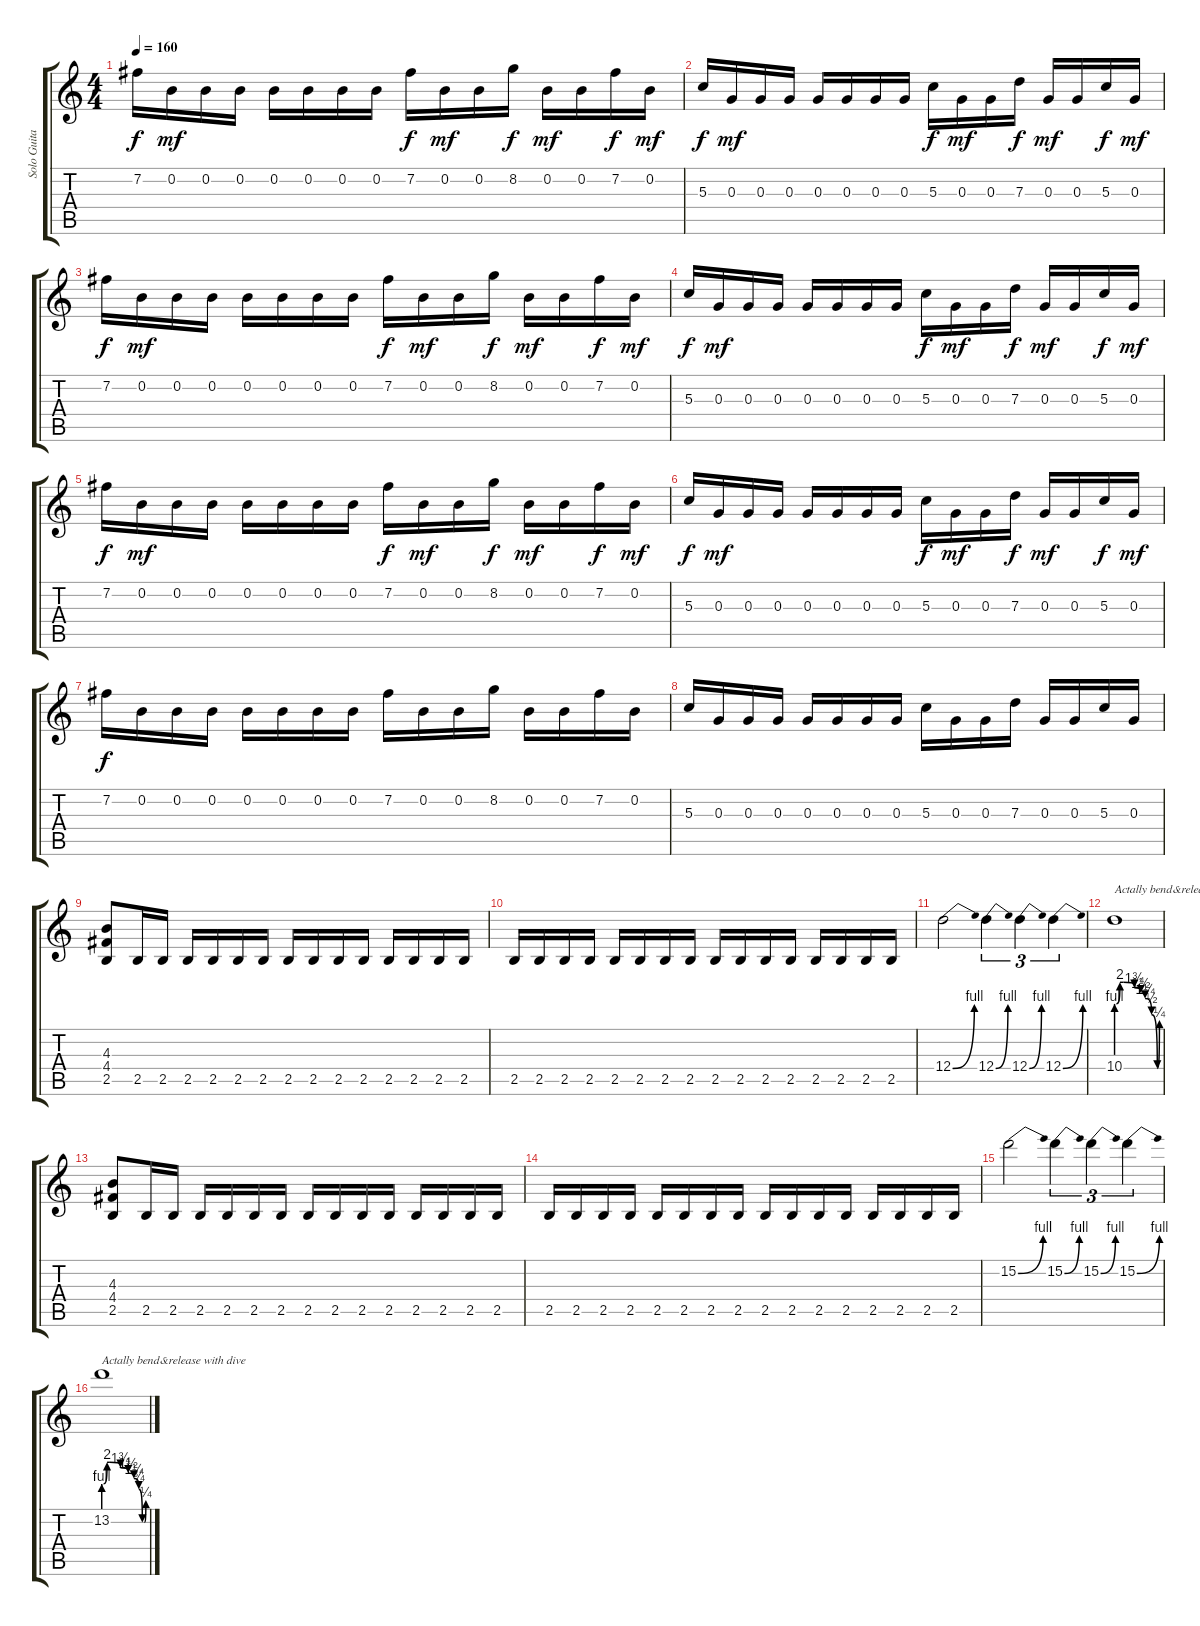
\track ("Solo Guitar" "Solo Guita") {instrument distortionguitar}
\staff {score tabs}
\tuning (E4 B3 G3 D3 A2 E2) {hide}
\ts (4 4)
\tempo 160
\clef g2
\ks c
7.2.16{dy f} 0.2.16{dy mf} 0.2.16 0.2.16 0.2.16 0.2.16 0.2.16 0.2.16 7.2.16{dy f} 0.2.16{dy mf} 0.2.16 8.2.16{dy f} 0.2.16{dy mf} 0.2.16 7.2.16{dy f} 0.2.16{dy mf} |
5.3.16{dy f} 0.3.16{dy mf} 0.3.16 0.3.16 0.3.16 0.3.16 0.3.16 0.3.16 5.3.16{dy f} 0.3.16{dy mf} 0.3.16 7.3.16{dy f} 0.3.16{dy mf} 0.3.16 5.3.16{dy f} 0.3.16{dy mf} |
7.2.16{dy f} 0.2.16{dy mf} 0.2.16 0.2.16 0.2.16 0.2.16 0.2.16 0.2.16 7.2.16{dy f} 0.2.16{dy mf} 0.2.16 8.2.16{dy f} 0.2.16{dy mf} 0.2.16 7.2.16{dy f} 0.2.16{dy mf} |
5.3.16{dy f} 0.3.16{dy mf} 0.3.16 0.3.16 0.3.16 0.3.16 0.3.16 0.3.16 5.3.16{dy f} 0.3.16{dy mf} 0.3.16 7.3.16{dy f} 0.3.16{dy mf} 0.3.16 5.3.16{dy f} 0.3.16{dy mf} |
7.2.16{dy f} 0.2.16{dy mf} 0.2.16 0.2.16 0.2.16 0.2.16 0.2.16 0.2.16 7.2.16{dy f} 0.2.16{dy mf} 0.2.16 8.2.16{dy f} 0.2.16{dy mf} 0.2.16 7.2.16{dy f} 0.2.16{dy mf} |
5.3.16{dy f} 0.3.16{dy mf} 0.3.16 0.3.16 0.3.16 0.3.16 0.3.16 0.3.16 5.3.16{dy f} 0.3.16{dy mf} 0.3.16 7.3.16{dy f} 0.3.16{dy mf} 0.3.16 5.3.16{dy f} 0.3.16{dy mf} |
7.2.16{dy f} 0.2.16 0.2.16 0.2.16 0.2.16 0.2.16 0.2.16 0.2.16 7.2.16 0.2.16 0.2.16 8.2.16 0.2.16 0.2.16 7.2.16 0.2.16 |
5.3.16 0.3.16 0.3.16 0.3.16 0.3.16 0.3.16 0.3.16 0.3.16 5.3.16 0.3.16 0.3.16 7.3.16 0.3.16 0.3.16 5.3.16 0.3.16 |
(4.3 4.4 2.5).8{volume 14} 2.5.16 2.5.16 2.5.16 2.5.16 2.5.16 2.5.16 2.5.16 2.5.16 2.5.16 2.5.16 2.5.16 2.5.16 2.5.16 2.5.16 |
2.5.16 2.5.16 2.5.16 2.5.16 2.5.16 2.5.16 2.5.16 2.5.16 2.5.16 2.5.16 2.5.16 2.5.16 2.5.16 2.5.16 2.5.16 2.5.16 |
12.4{be (bend 0 0 60 4)}.2 12.4{be (bend 0 0 60 4)}.4{tu (3 2)} 12.4{be (bend 0 0 60 4)}.4{tu (3 2)} 12.4{be (bend 0 0 60 4)}.4{tu (3 2)} |
10.4{be (custom 0 4 5 8 10 8 25 7 34 6 40 5 49 2 57 0 60 1)}.1{txt "Actally bend&release with dive"} |
(4.3 4.4 2.5).8 2.5.16 2.5.16 2.5.16 2.5.16 2.5.16 2.5.16 2.5.16 2.5.16 2.5.16 2.5.16 2.5.16 2.5.16 2.5.16 2.5.16 |
2.5.16 2.5.16 2.5.16 2.5.16 2.5.16 2.5.16 2.5.16 2.5.16 2.5.16 2.5.16 2.5.16 2.5.16 2.5.16 2.5.16 2.5.16 2.5.16 |
15.2{be (bend 0 0 60 4)}.2 15.2{be (bend 0 0 60 4)}.4{tu (3 2)} 15.2{be (bend 0 0 60 4)}.4{tu (3 2)} 15.2{be (bend 0 0 60 4)}.4{tu (3 2)} |
13.2{be (custom 0 4 5 8 9 8 24 7 35 6 43 5 50 3 55 0 58 0 60 1)}.1{txt "Actally bend&release with dive"}
